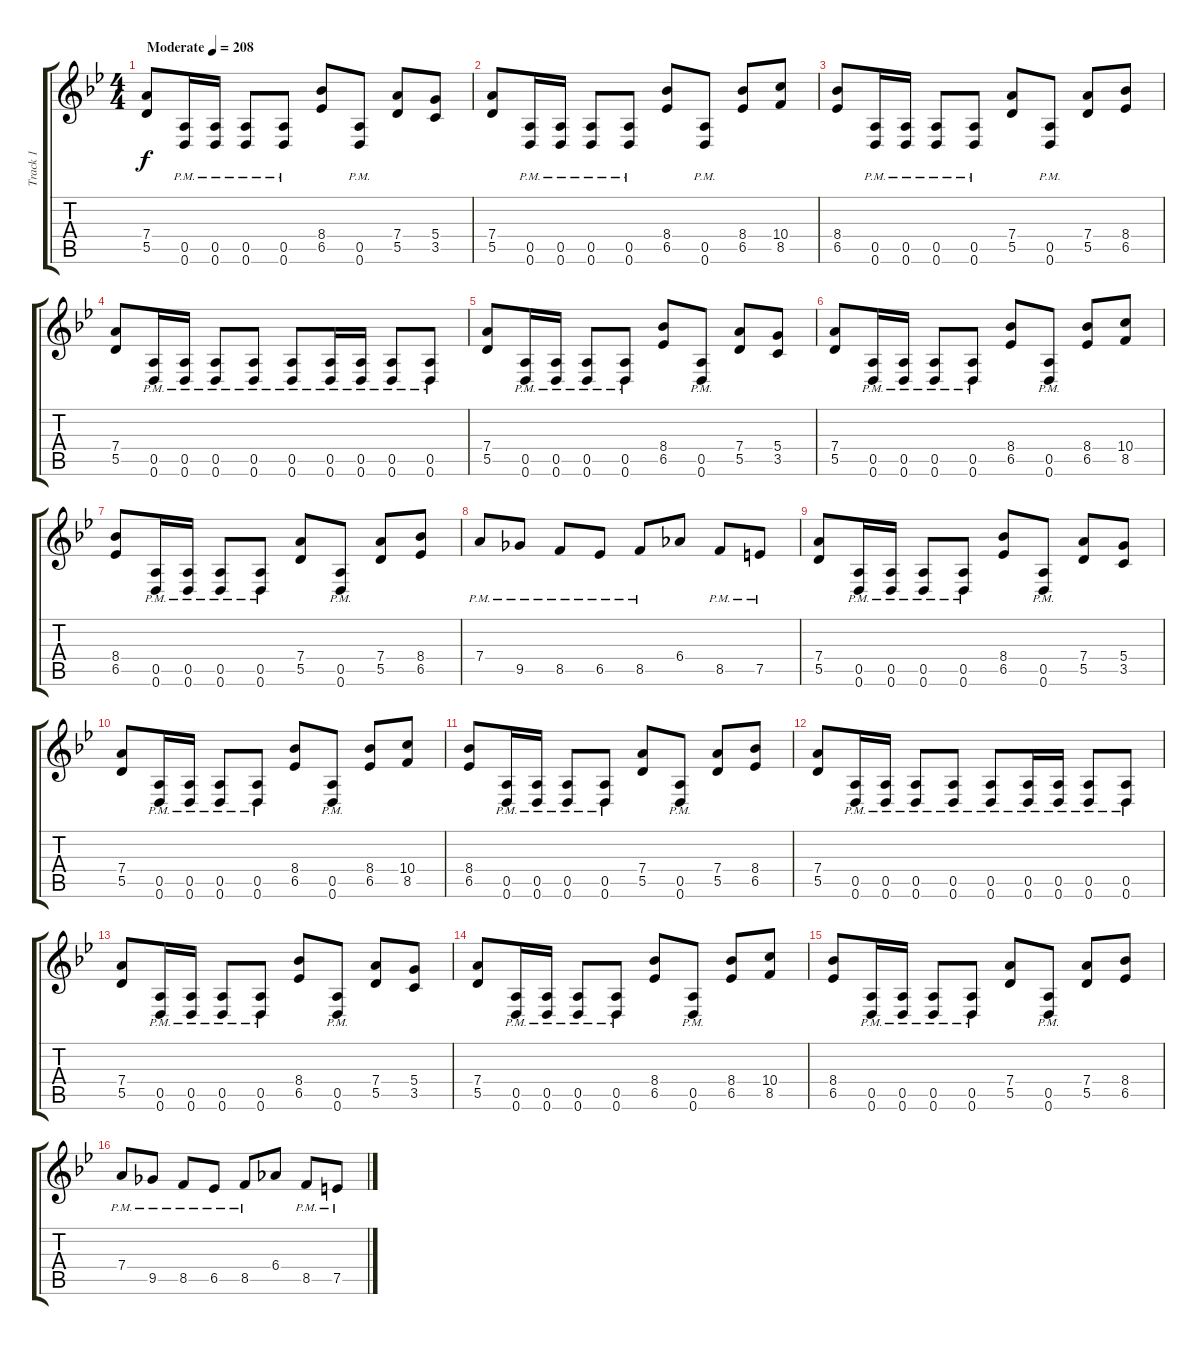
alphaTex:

\track ("Track 1" "Track 1") {instrument distortionguitar}
\staff {score tabs}
\tuning (E4 B3 G3 D3 A2 D2) {hide}
\ts (4 4)
\tempo (208 "Moderate")
\clef g2
\ks bb
(7.4 5.5).8{dy f instrument distortionguitar} (0.5{pm} 0.6{pm}).16 (0.5{pm} 0.6{pm}).16 (0.5{pm} 0.6{pm}).8 (0.5{pm} 0.6{pm}).8 (8.4 6.5).8 (0.5{pm} 0.6{pm}).8 (7.4 5.5).8 (5.4 3.5).8 |
(7.4 5.5).8 (0.5{pm} 0.6{pm}).16 (0.5{pm} 0.6{pm}).16 (0.5{pm} 0.6{pm}).8 (0.5{pm} 0.6{pm}).8 (8.4 6.5).8 (0.5{pm} 0.6{pm}).8 (8.4 6.5).8 (10.4 8.5).8 |
(8.4 6.5).8 (0.5{pm} 0.6{pm}).16 (0.5{pm} 0.6{pm}).16 (0.5{pm} 0.6{pm}).8 (0.5{pm} 0.6{pm}).8 (7.4 5.5).8 (0.5{pm} 0.6{pm}).8 (7.4 5.5).8 (8.4 6.5).8 |
(7.4 5.5).8 (0.5{pm} 0.6{pm}).16 (0.5{pm} 0.6{pm}).16 (0.5{pm} 0.6{pm}).8 (0.5{pm} 0.6{pm}).8 (0.5{pm} 0.6{pm}).8 (0.5{pm} 0.6{pm}).16 (0.5{pm} 0.6{pm}).16 (0.5{pm} 0.6{pm}).8 (0.5{pm} 0.6{pm}).8 |
(7.4 5.5).8 (0.5{pm} 0.6{pm}).16 (0.5{pm} 0.6{pm}).16 (0.5{pm} 0.6{pm}).8 (0.5{pm} 0.6{pm}).8 (8.4 6.5).8 (0.5{pm} 0.6{pm}).8 (7.4 5.5).8 (5.4 3.5).8 |
(7.4 5.5).8 (0.5{pm} 0.6{pm}).16 (0.5{pm} 0.6{pm}).16 (0.5{pm} 0.6{pm}).8 (0.5{pm} 0.6{pm}).8 (8.4 6.5).8 (0.5{pm} 0.6{pm}).8 (8.4 6.5).8 (10.4 8.5).8 |
(8.4 6.5).8 (0.5{pm} 0.6{pm}).16 (0.5{pm} 0.6{pm}).16 (0.5{pm} 0.6{pm}).8 (0.5{pm} 0.6{pm}).8 (7.4 5.5).8 (0.5{pm} 0.6{pm}).8 (7.4 5.5).8 (8.4 6.5).8 |
7.4{pm}.8 9.5{pm}.8 8.5{pm}.8 6.5{pm}.8 8.5{pm}.8 6.4.8 8.5{pm}.8 7.5{pm}.8 |
(7.4 5.5).8 (0.5{pm} 0.6{pm}).16 (0.5{pm} 0.6{pm}).16 (0.5{pm} 0.6{pm}).8 (0.5{pm} 0.6{pm}).8 (8.4 6.5).8 (0.5{pm} 0.6{pm}).8 (7.4 5.5).8 (5.4 3.5).8 |
(7.4 5.5).8 (0.5{pm} 0.6{pm}).16 (0.5{pm} 0.6{pm}).16 (0.5{pm} 0.6{pm}).8 (0.5{pm} 0.6{pm}).8 (8.4 6.5).8 (0.5{pm} 0.6{pm}).8 (8.4 6.5).8 (10.4 8.5).8 |
(8.4 6.5).8 (0.5{pm} 0.6{pm}).16 (0.5{pm} 0.6{pm}).16 (0.5{pm} 0.6{pm}).8 (0.5{pm} 0.6{pm}).8 (7.4 5.5).8 (0.5{pm} 0.6{pm}).8 (7.4 5.5).8 (8.4 6.5).8 |
(7.4 5.5).8 (0.5{pm} 0.6{pm}).16 (0.5{pm} 0.6{pm}).16 (0.5{pm} 0.6{pm}).8 (0.5{pm} 0.6{pm}).8 (0.5{pm} 0.6{pm}).8 (0.5{pm} 0.6{pm}).16 (0.5{pm} 0.6{pm}).16 (0.5{pm} 0.6{pm}).8 (0.5{pm} 0.6{pm}).8 |
(7.4 5.5).8 (0.5{pm} 0.6{pm}).16 (0.5{pm} 0.6{pm}).16 (0.5{pm} 0.6{pm}).8 (0.5{pm} 0.6{pm}).8 (8.4 6.5).8 (0.5{pm} 0.6{pm}).8 (7.4 5.5).8 (5.4 3.5).8 |
(7.4 5.5).8 (0.5{pm} 0.6{pm}).16 (0.5{pm} 0.6{pm}).16 (0.5{pm} 0.6{pm}).8 (0.5{pm} 0.6{pm}).8 (8.4 6.5).8 (0.5{pm} 0.6{pm}).8 (8.4 6.5).8 (10.4 8.5).8 |
(8.4 6.5).8 (0.5{pm} 0.6{pm}).16 (0.5{pm} 0.6{pm}).16 (0.5{pm} 0.6{pm}).8 (0.5{pm} 0.6{pm}).8 (7.4 5.5).8 (0.5{pm} 0.6{pm}).8 (7.4 5.5).8 (8.4 6.5).8 |
7.4{pm}.8 9.5{pm}.8 8.5{pm}.8 6.5{pm}.8 8.5{pm}.8 6.4.8 8.5{pm}.8 7.5{pm}.8
